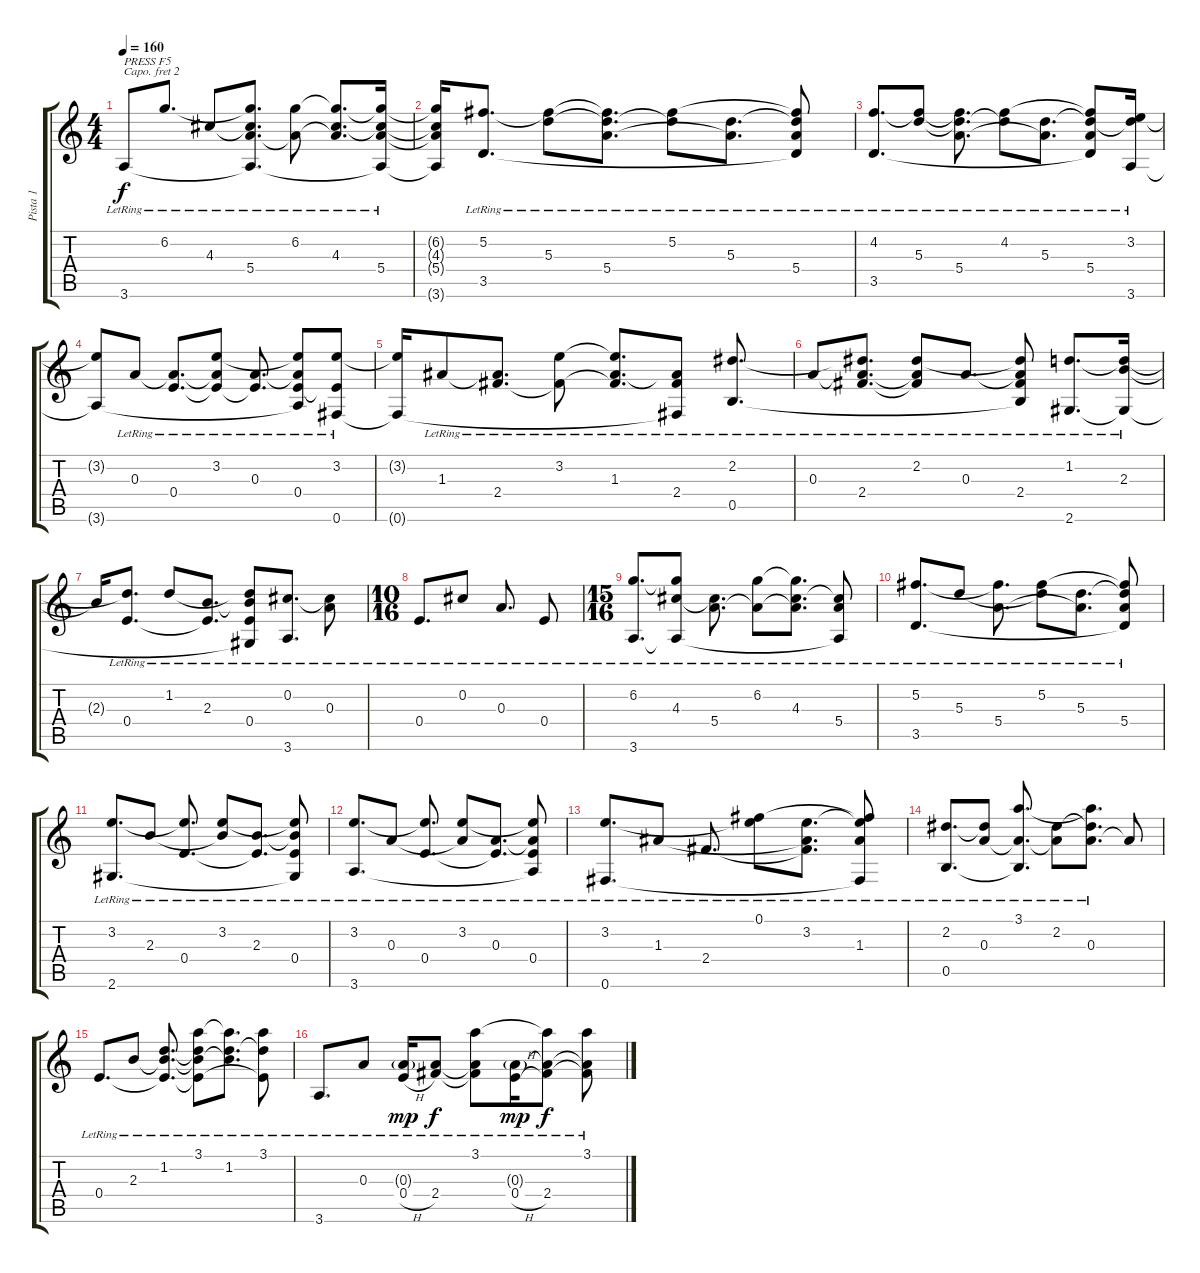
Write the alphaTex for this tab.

\track ("Pista 1" "Pista 1") {instrument acousticguitarsteel}
\staff {score tabs}
\capo 2
\tuning (E4 B3 G3 D3 A2 E2) {hide}
\ts (4 4)
\tempo 160
\clef g2
\ks c
3.6{lr}.8{txt "PRESS F5" dy f instrument acousticguitarsteel} 6.2{lr}.8{d} 4.3{lr}.8 (6.2{t} 4.3{t} 5.4{lr} 3.6{t}).8{d} (6.2{lr} 5.4{t}).8 (6.2{t} 4.3{lr} 5.4{t}).8{d} (6.2{t} 4.3{t} 5.4{lr} 3.6{t}).16 |
(6.2{t} 4.3{t} 5.4{t} 3.6{t}).16 (5.2{lr} 3.5{lr}).8{d} (5.2{t} 5.3{lr}).8 (5.2{t} 5.3{t} 5.4{lr}).8{d} (5.2{lr} 5.3{t}).8 (5.3{lr} 5.4{t}).8{d} (5.2{t} 5.3{t} 5.4{lr} 3.5{t}).8 |
(4.2{lr} 3.5{lr}).8{d} (4.2{t} 5.3{lr}).8 (4.2{t} 5.3{t} 5.4{lr}).8{d} (4.2{lr} 5.3{t}).8 (5.3{lr} 5.4{t}).8{d} (4.2{t} 5.3{t} 5.4{lr} 3.5{t}).8 (3.2{lr} 5.3{t} 3.6{lr}).16 |
(3.2{t} 3.6{t}).8 0.3{lr}.8 (0.3{t} 0.4{lr}).8{d} (3.2{lr} 0.3{t} 0.4{t}).8 (0.3{lr} 0.4{t}).8{d} (3.2{t} 0.3{t} 0.4{lr} 3.6{t}).8 (3.2{lr} 0.4{t} 0.6{lr}).8 |
(3.2{t} 0.6{t}).16 1.3{lr}.8 (1.3{t} 2.4{lr}).8{d} (3.2{lr} 2.4{t}).8 (3.2{t} 1.3{lr} 2.4{t}).8{d} (1.3{t} 2.4{lr} 0.6{t}).8 (2.2{lr} 0.5{lr}).8{d} |
0.3{lr}.8 (2.2{t} 0.3{t} 2.4{lr}).8{d} (2.2{lr} 0.3{t} 2.4{t}).8 0.3{lr}.8{d} (2.2{t} 0.3{t} 2.4{lr} 0.5{t}).8 (1.2{lr} 2.6{lr}).8{d} (1.2{t} 2.3{lr} 2.6{t}).16 |
2.3{t}.16 (1.2{t} 0.4{lr}).8{d} 1.2{lr}.8 (2.3{lr} 0.4{t}).8{d} (1.2{t} 2.3{t} 0.4{lr} 2.6{t}).8 (0.2{lr} 3.6{lr}).8{d} (0.2{t} 0.3{lr}).8 |
\ts (10 16)
0.4{lr}.8{d} 0.2{lr}.8 0.3{lr}.8{d} 0.4{lr}.8 |
\ts (15 16)
(6.2{lr} 3.6{lr}).8{d} (6.2{t} 4.3{lr} 3.6{t}).8 (4.3{t} 5.4{lr}).8{d} (6.2{lr} 5.4{t}).8 (6.2{t} 4.3{lr} 5.4{t}).8{d} (4.3{t} 5.4{lr} 3.6{t}).8 |
(5.2{lr} 3.5{lr}).8{d} 5.3{lr}.8 (5.2{t} 5.4{lr}).8{d} (5.2{lr} 5.3{t}).8 (5.3{lr} 5.4{t}).8{d} (5.2{t} 5.3{t} 5.4{lr} 3.5{t}).8 |
(3.2{lr} 2.6).8{d} 2.3{lr}.8 (3.2{t} 0.4{lr}).8{d} (3.2{lr} 2.3{t}).8 (2.3{lr} 0.4{t}).8{d} (3.2{t} 2.3{t} 0.4{lr} 2.6{t}).8 |
(3.2{lr} 3.6{lr}).8{d} 0.3{lr}.8 (3.2{t} 0.4{lr}).8{d} (3.2{lr} 0.3{t}).8 (0.3{lr} 0.4{t}).8{d} (3.2{t} 0.3{t} 0.4{lr} 3.6{t}).8 |
(3.2{lr} 0.6{lr}).8{d} 1.3{lr}.8 2.4{lr}.8{d} (0.1{lr} 3.2{t}).8 (3.2{lr} 1.3{t} 2.4{t}).8{d} (0.1{t} 3.2{t} 1.3{lr} 0.6{t}).8 |
(2.2{lr} 0.5{lr}).8{d} (2.2{t} 0.3{lr}).8 (3.1{lr} 0.3{t} 0.5{t}).8{d} (2.2{lr} 0.3{t}).8 (3.1{t} 2.2{t} 0.3{lr}).8{d} 0.3{t}.8 |
0.4{lr}.8{d} 2.3{lr}.8 (1.2{lr} 2.3{t} 0.4{t}).8{d} (3.1{lr} 1.2{t} 2.3{t} 0.4{t}).8 (3.1{t} 1.2{lr} 2.3{t}).8{d} (3.1{lr} 1.2{t} 0.4{t}).8 |
3.6{lr}.8{d} 0.3{lr}.8 (0.3{g lr} 0.4{h lr}).16{dy mp} (0.3{t} 2.4{lr}).8{dy f} (3.1{lr} 0.3{t} 2.4{t}).8 (0.3{g lr} 0.4{h lr}).16{dy mp} (3.1{t} 0.3{t} 2.4{lr}).8{dy f} (3.1{lr} 0.3{t} 2.4{t}).8
